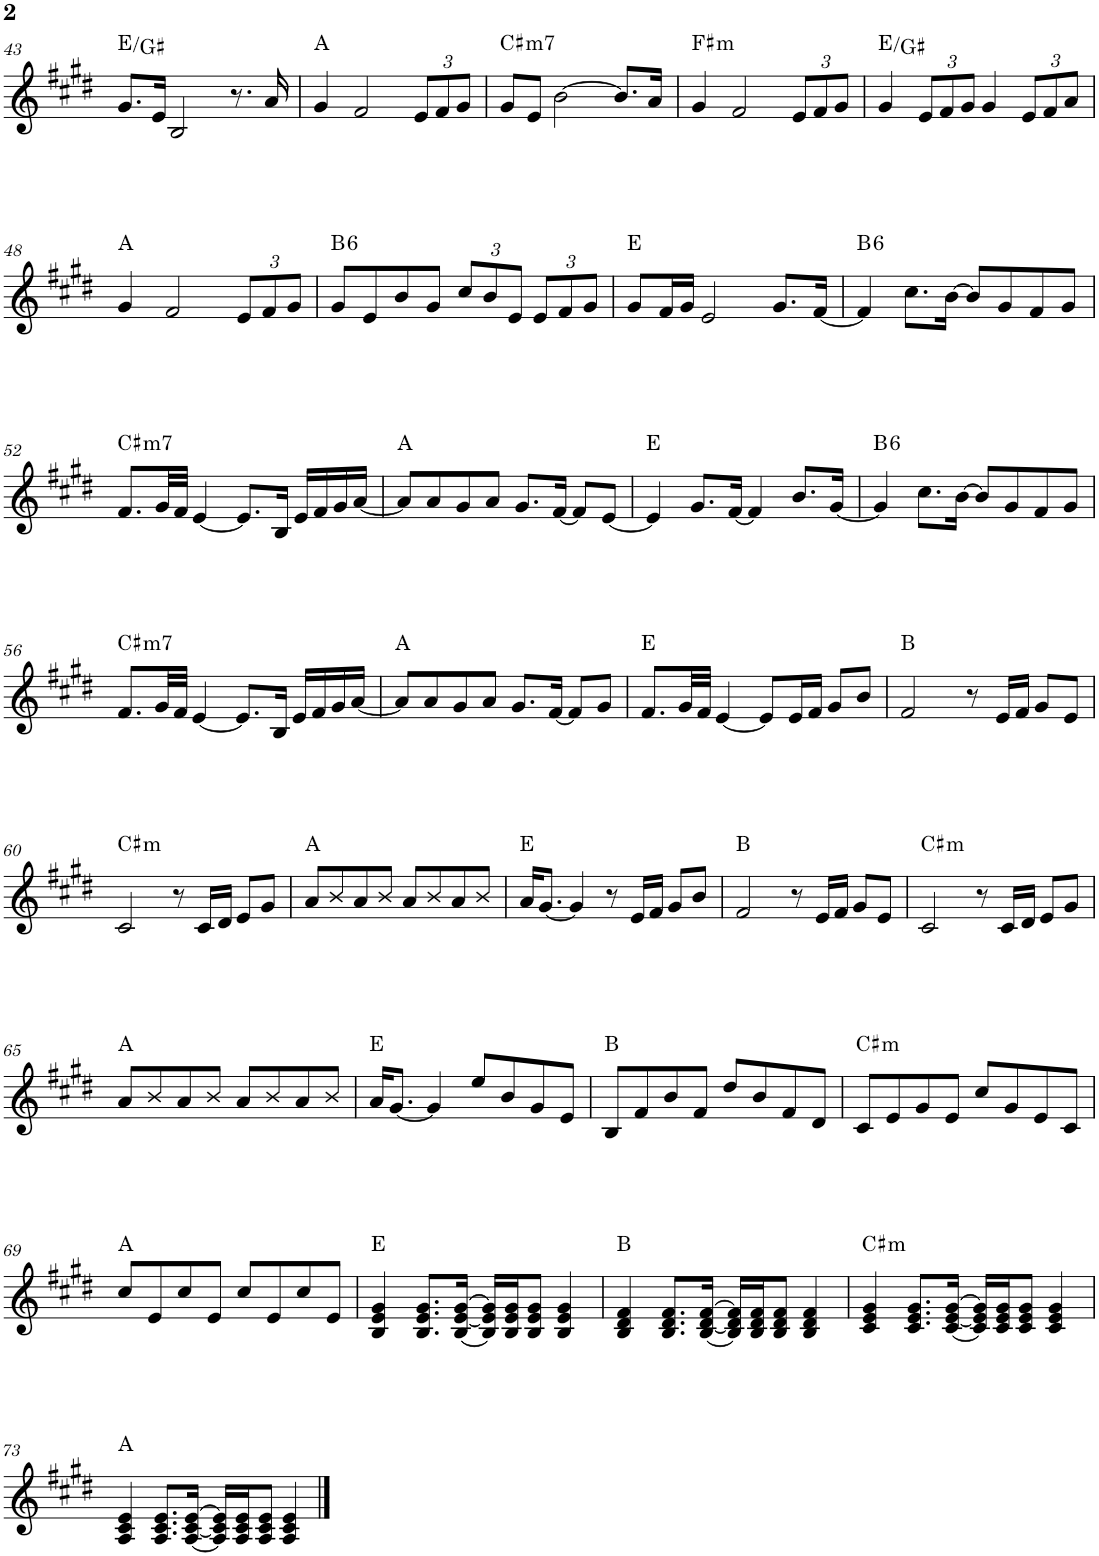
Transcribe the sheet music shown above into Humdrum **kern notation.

**kern	**harte
*part1	*part1
*staff1	*
*I"P1	*
!!LO:PB:g=z
*clefG2	*
*k[f#c#g#d#]	*
*E:	*
*M4/4	*
=43	=43
8.g#/L	E:maj/3
16e/Jk	.
2B/	.
8.r	.
16a/	.
=44	=44
4g#/	A:maj
2f#/	.
*Xbrackettup	*
12e/L	.
12f#/	.
12g#/J	.
=45	=45
!	!LO:H:kt=m7
8g#/L	C#:min7
8e/J	.
[>2b\	.
8.b/L]	.
16a/Jk	.
=46	=46
!	!LO:H:kt=m
4g#/	F#:min
2f#/	.
12e/L	.
12f#/	.
12g#/J	.
=47	=47
4g#/	E:maj/3
12e/L	.
12f#/	.
12g#/J	.
4g#/	.
12e/L	.
12f#/	.
12a/J	.
!!LO:LB:g=z
=48	=48
4g#/	A:maj
2f#/	.
12e/L	.
12f#/	.
12g#/J	.
=49	=49
!	!LO:H:kt=6
8g#/L	B:maj6
8e/	.
8b/	.
8g#/J	.
12cc#/L	.
12b/	.
12e/J	.
12e/L	.
12f#/	.
12g#/J	.
=50	=50
8g#/L	E:maj
16f#/L	.
16g#/JJ	.
2e/	.
8.g#/L	.
[16f#/Jk	.
=51	=51
!	!LO:H:kt=6
4f#/]	B:maj6
8.cc#\L	.
[16b\Jk	.
8b/L]	.
8g#/	.
8f#/	.
8g#/J	.
!!LO:LB:g=z
=52	=52
!	!LO:H:kt=m7
8.f#/L	C#:min7
32g#/LL	.
32f#/JJJ	.
[<4e/	.
8.e/L]	.
16B/Jk	.
16e/LL	.
16f#/	.
16g#/	.
[<16a/JJ	.
=53	=53
8a/L]	A:maj
8a/	.
8g#/	.
8a/J	.
8.g#/L	.
[<16f#/Jk	.
8f#/L]	.
[<8e/J	.
=54	=54
4e/]	E:maj
8.g#/L	.
[16f#/Jk	.
4f#/]	.
8.b/L	.
[16g#/Jk	.
=55	=55
!	!LO:H:kt=6
4g#/]	B:maj6
8.cc#\L	.
[16b\Jk	.
8b/L]	.
8g#/	.
8f#/	.
8g#/J	.
!!LO:LB:g=z
=56	=56
!	!LO:H:kt=m7
8.f#/L	C#:min7
32g#/LL	.
32f#/JJJ	.
[<4e/	.
8.e/L]	.
16B/Jk	.
16e/LL	.
16f#/	.
16g#/	.
[<16a/JJ	.
=57	=57
8a/L]	A:maj
8a/	.
8g#/	.
8a/J	.
8.g#/L	.
[<16f#/Jk	.
8f#/L]	.
8g#/J	.
=58	=58
8.f#/L	E:maj
32g#/LL	.
32f#/JJJ	.
[<4e/	.
8e/L]	.
16e/L	.
16f#/JJ	.
8g#/L	.
8b/J	.
=59	=59
2f#/	B:maj
8r	.
16e/LL	.
16f#/JJ	.
8g#/L	.
8e/J	.
!!LO:LB:g=z
=60	=60
!	!LO:H:kt=m
2c#/	C#:min
8r	.
16c#/LL	.
16d#/JJ	.
8e/L	.
8g#/J	.
=61	=61
8a/L	A:maj
8b/	.
8a/	.
8b/J	.
8a/L	.
8b/	.
8a/	.
8b/J	.
=62	=62
16a/KL	E:maj
[<8.g#/J	.
4g#/]	.
8r	.
16e/LL	.
16f#/JJ	.
8g#/L	.
8b/J	.
=63	=63
2f#/	B:maj
8r	.
16e/LL	.
16f#/JJ	.
8g#/L	.
8e/J	.
=64	=64
!	!LO:H:kt=m
2c#/	C#:min
8r	.
16c#/LL	.
16d#/JJ	.
8e/L	.
8g#/J	.
!!LO:LB:g=z
=65	=65
8a/L	A:maj
8b/	.
8a/	.
8b/J	.
8a/L	.
8b/	.
8a/	.
8b/J	.
=66	=66
16a/KL	E:maj
[<8.g#/J	.
4g#/]	.
8ee/L	.
8b/	.
8g#/	.
8e/J	.
=67	=67
8B/L	B:maj
8f#/	.
8b/	.
8f#/J	.
8dd#/L	.
8b/	.
8f#/	.
8d#/J	.
=68	=68
!	!LO:H:kt=m
8c#/L	C#:min
8e/	.
8g#/	.
8e/J	.
8cc#/L	.
8g#/	.
8e/	.
8c#/J	.
!!LO:LB:g=z
=69	=69
8cc#/L	A:maj
8e/	.
8cc#/	.
8e/J	.
8cc#/L	.
8e/	.
8cc#/	.
8e/J	.
=70	=70
4B/ 4e/ 4g#/	E:maj
8.B/ 8.e/ 8.g#/L	.
[<16B/ [<16e/ [>16g#/Jk	.
16B/] 16e/] 16g#/]LL	.
16B/ 16e/ 16g#/J	.
8B/ 8e/ 8g#/J	.
4B/ 4e/ 4g#/	.
=71	=71
4B/ 4d#/ 4f#/	B:maj
8.B/ 8.d#/ 8.f#/L	.
[<16B/ [<16d#/ [>16f#/Jk	.
16B/] 16d#/] 16f#/]LL	.
16B/ 16d#/ 16f#/J	.
8B/ 8d#/ 8f#/J	.
4B/ 4d#/ 4f#/	.
=72	=72
!	!LO:H:kt=m
4c#/ 4e/ 4g#/	C#:min
8.c#/ 8.e/ 8.g#/L	.
[<16c#/ [<16e/ [>16g#/Jk	.
16c#/] 16e/] 16g#/]LL	.
16c#/ 16e/ 16g#/J	.
8c#/ 8e/ 8g#/J	.
4c#/ 4e/ 4g#/	.
!!LO:LB:g=z
=73	=73
4A/ 4c#/ 4e/	A:maj
8.A/ 8.c#/ 8.e/L	.
[<16A/ [<16c#/ [>16e/Jk	.
16A/] 16c#/] 16e/]LL	.
16A/ 16c#/ 16e/J	.
8A/ 8c#/ 8e/J	.
4A/ 4c#/ 4e/	.
==	==
*-	*-
